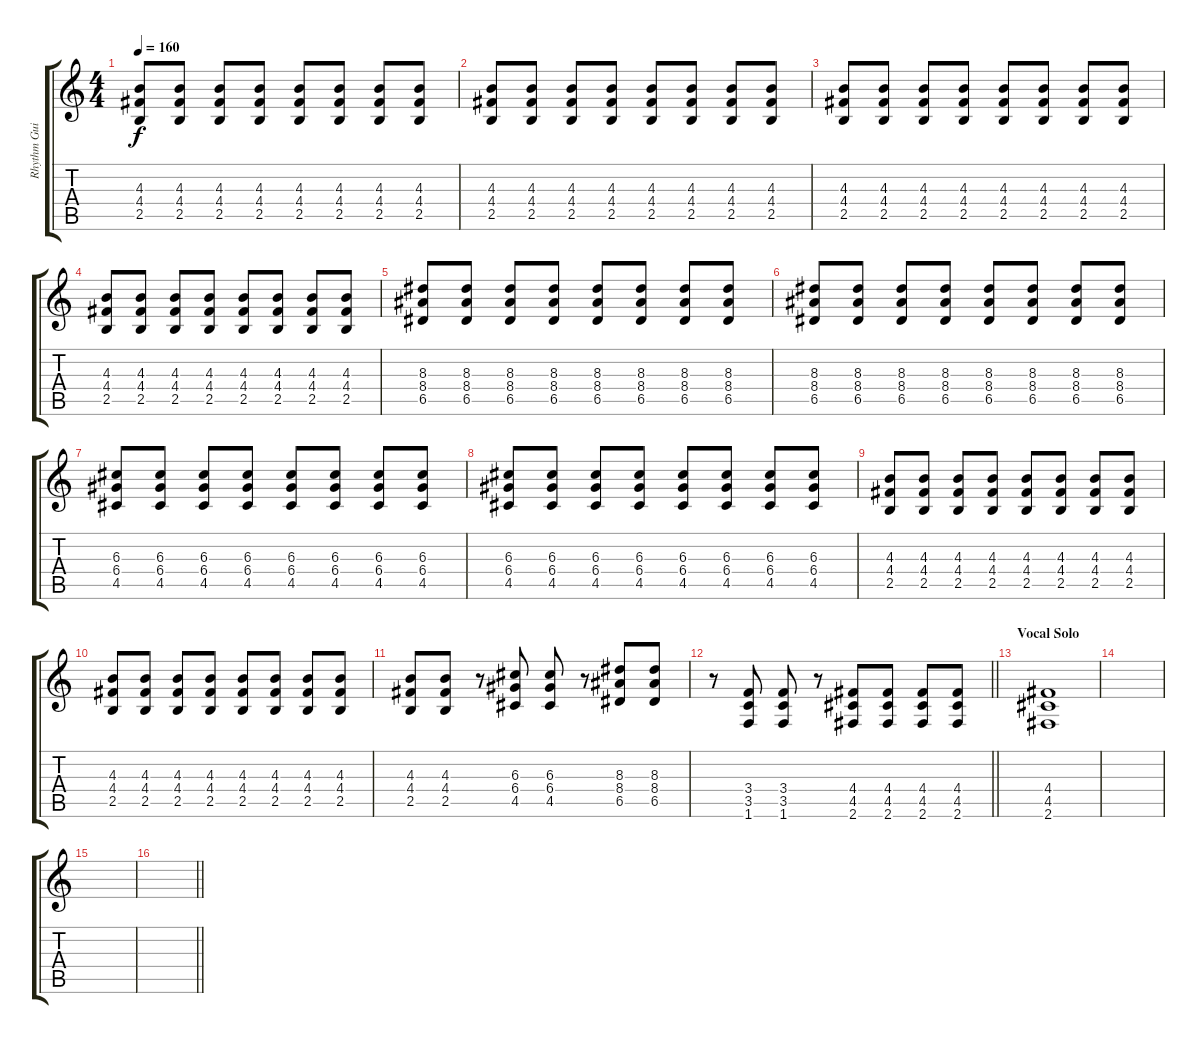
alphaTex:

\track ("Rhythm Guitar" "Rhythm Gui") {instrument overdrivenguitar}
\staff {score tabs}
\tuning (E4 B3 G3 D3 A2 E2) {hide}
\ts (4 4)
\tempo 160
\clef g2
\ks c
(4.3 4.4 2.5).8{dy f} (4.3 4.4 2.5).8 (4.3 4.4 2.5).8 (4.3 4.4 2.5).8 (4.3 4.4 2.5).8 (4.3 4.4 2.5).8 (4.3 4.4 2.5).8 (4.3 4.4 2.5).8 |
(4.3 4.4 2.5).8 (4.3 4.4 2.5).8 (4.3 4.4 2.5).8 (4.3 4.4 2.5).8 (4.3 4.4 2.5).8 (4.3 4.4 2.5).8 (4.3 4.4 2.5).8 (4.3 4.4 2.5).8 |
(4.3 4.4 2.5).8 (4.3 4.4 2.5).8 (4.3 4.4 2.5).8 (4.3 4.4 2.5).8 (4.3 4.4 2.5).8 (4.3 4.4 2.5).8 (4.3 4.4 2.5).8 (4.3 4.4 2.5).8 |
(4.3 4.4 2.5).8 (4.3 4.4 2.5).8 (4.3 4.4 2.5).8 (4.3 4.4 2.5).8 (4.3 4.4 2.5).8 (4.3 4.4 2.5).8 (4.3 4.4 2.5).8 (4.3 4.4 2.5).8 |
(8.3 8.4 6.5).8 (8.3 8.4 6.5).8 (8.3 8.4 6.5).8 (8.3 8.4 6.5).8 (8.3 8.4 6.5).8 (8.3 8.4 6.5).8 (8.3 8.4 6.5).8 (8.3 8.4 6.5).8 |
(8.3 8.4 6.5).8 (8.3 8.4 6.5).8 (8.3 8.4 6.5).8 (8.3 8.4 6.5).8 (8.3 8.4 6.5).8 (8.3 8.4 6.5).8 (8.3 8.4 6.5).8 (8.3 8.4 6.5).8 |
(6.3 6.4 4.5).8 (6.3 6.4 4.5).8 (6.3 6.4 4.5).8 (6.3 6.4 4.5).8 (6.3 6.4 4.5).8 (6.3 6.4 4.5).8 (6.3 6.4 4.5).8 (6.3 6.4 4.5).8 |
(6.3 6.4 4.5).8 (6.3 6.4 4.5).8 (6.3 6.4 4.5).8 (6.3 6.4 4.5).8 (6.3 6.4 4.5).8 (6.3 6.4 4.5).8 (6.3 6.4 4.5).8 (6.3 6.4 4.5).8 |
(4.3 4.4 2.5).8 (4.3 4.4 2.5).8 (4.3 4.4 2.5).8 (4.3 4.4 2.5).8 (4.3 4.4 2.5).8 (4.3 4.4 2.5).8 (4.3 4.4 2.5).8 (4.3 4.4 2.5).8 |
(4.3 4.4 2.5).8 (4.3 4.4 2.5).8 (4.3 4.4 2.5).8 (4.3 4.4 2.5).8 (4.3 4.4 2.5).8 (4.3 4.4 2.5).8 (4.3 4.4 2.5).8 (4.3 4.4 2.5).8 |
(4.3 4.4 2.5).8 (4.3 4.4 2.5).8 r.8 (6.3 6.4 4.5).8 (6.3 6.4 4.5).8 r.8 (8.3 8.4 6.5).8 (8.3 8.4 6.5).8 |
\barLineRight lightlight
r.8 (3.4 3.5 1.6).8 (3.4 3.5 1.6).8 r.8 (4.4 4.5 2.6).8 (4.4 4.5 2.6).8 (4.4 4.5 2.6).8 (4.4 4.5 2.6).8 |
\section ("" "Vocal Solo")
(4.4 4.5 2.6).1 |
|
|
\barLineRight lightlight
